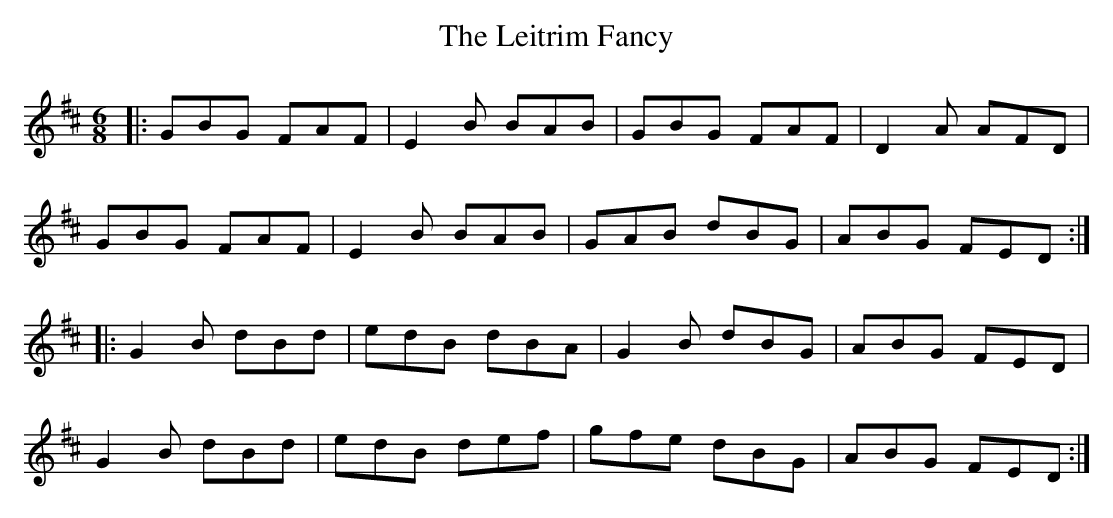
X:1
T: The Leitrim Fancy
M: 6/8
L: 1/8
K: Dmaj
|:GBG FAF|E2B BAB|GBG FAF|D2A AFD|
GBG FAF|E2B BAB|GAB dBG|ABG FED:|
|:G2B dBd|edB dBA|G2B dBG|ABG FED|
G2B dBd|edB def|gfe dBG|ABG FED:|
